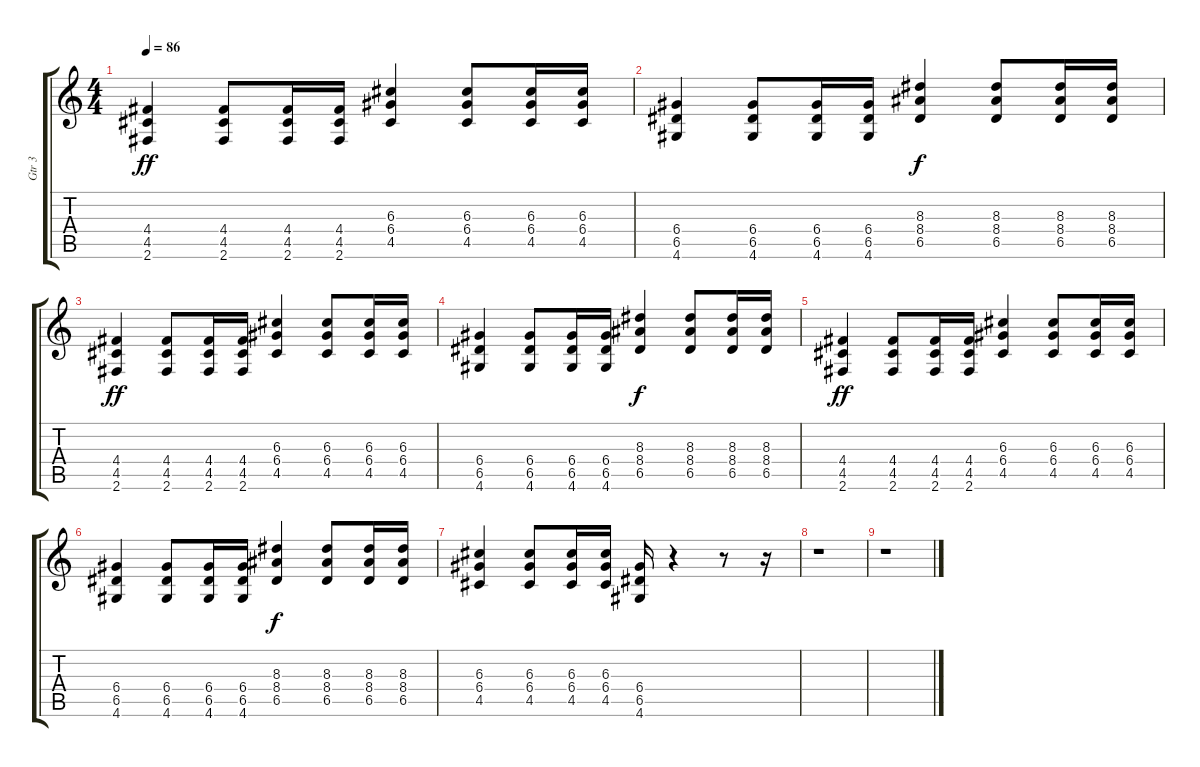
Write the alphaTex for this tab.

\track ("Gtr 3" "Gtr 3") {instrument distortionguitar}
\staff {score tabs}
\tuning (E4 B3 G3 D3 A2 E2) {hide}
\ts (4 4)
\tempo 86
\clef g2
\ks c
(4.4 4.5 2.6).4{dy ff} (4.4 4.5 2.6).8 (4.4 4.5 2.6).16 (4.4 4.5 2.6).16 (6.3 6.4 4.5).4 (6.3 6.4 4.5).8 (6.3 6.4 4.5).16 (6.3 6.4 4.5).16 |
(6.4 6.5 4.6).4 (6.4 6.5 4.6).8 (6.4 6.5 4.6).16 (6.4 6.5 4.6).16 (8.3 8.4 6.5).4{dy f} (8.3 8.4 6.5).8 (8.3 8.4 6.5).16 (8.3 8.4 6.5).16 |
(4.4 4.5 2.6).4{dy ff} (4.4 4.5 2.6).8 (4.4 4.5 2.6).16 (4.4 4.5 2.6).16 (6.3 6.4 4.5).4 (6.3 6.4 4.5).8 (6.3 6.4 4.5).16 (6.3 6.4 4.5).16 |
(6.4 6.5 4.6).4 (6.4 6.5 4.6).8 (6.4 6.5 4.6).16 (6.4 6.5 4.6).16 (8.3 8.4 6.5).4{dy f} (8.3 8.4 6.5).8 (8.3 8.4 6.5).16 (8.3 8.4 6.5).16 |
(4.4 4.5 2.6).4{dy ff} (4.4 4.5 2.6).8 (4.4 4.5 2.6).16 (4.4 4.5 2.6).16 (6.3 6.4 4.5).4 (6.3 6.4 4.5).8 (6.3 6.4 4.5).16 (6.3 6.4 4.5).16 |
(6.4 6.5 4.6).4 (6.4 6.5 4.6).8 (6.4 6.5 4.6).16 (6.4 6.5 4.6).16 (8.3 8.4 6.5).4{dy f} (8.3 8.4 6.5).8 (8.3 8.4 6.5).16 (8.3 8.4 6.5).16 |
(6.3 6.4 4.5).4 (6.3 6.4 4.5).8 (6.3 6.4 4.5).16 (6.3 6.4 4.5).16 (6.4 6.5 4.6).16 r.4 r.8 r.16 |
r.1 |
r.1
